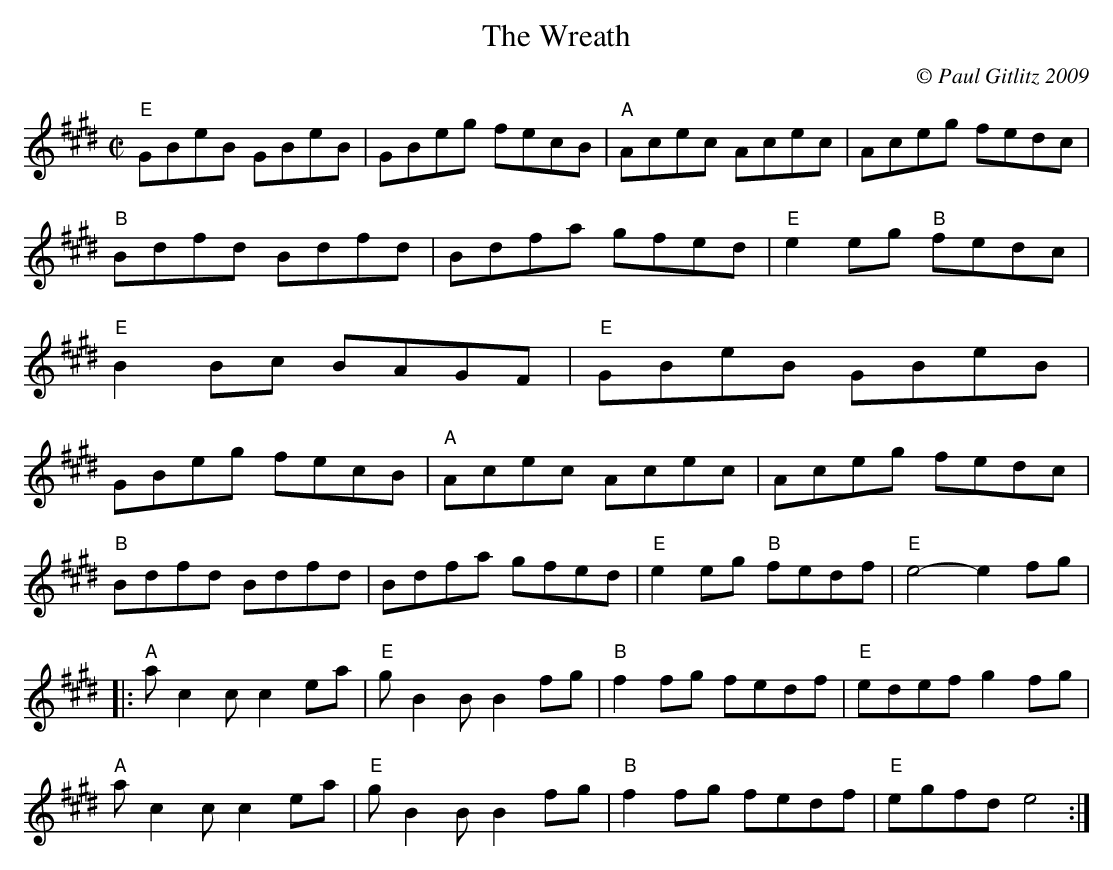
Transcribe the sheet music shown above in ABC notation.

X:1
T:Wreath, The
M:C|
C:© Paul Gitlitz 2009
K:E
"E"GBeB GBeB|GBeg fecB|"A"Acec Acec|Aceg fedc|!
"B"Bdfd Bdfd|Bdfa gfed|"E"e2eg "B"fedc|"E"B2Bc BAGF|
"E"GBeB GBeB|GBeg fecB|"A"Acec Acec|Aceg fedc|!
"B"Bdfd Bdfd|Bdfa gfed|"E"e2eg "B"fedf|"E"e4- e2fg|!
|:"A"ac2c c2ea|"E"gB2B B2fg|"B"f2fg fedf|"E"edef g2fg|!
"A"ac2c c2ea|"E"gB2B B2fg|"B"f2fg fedf|"E"egfd e4:|!
